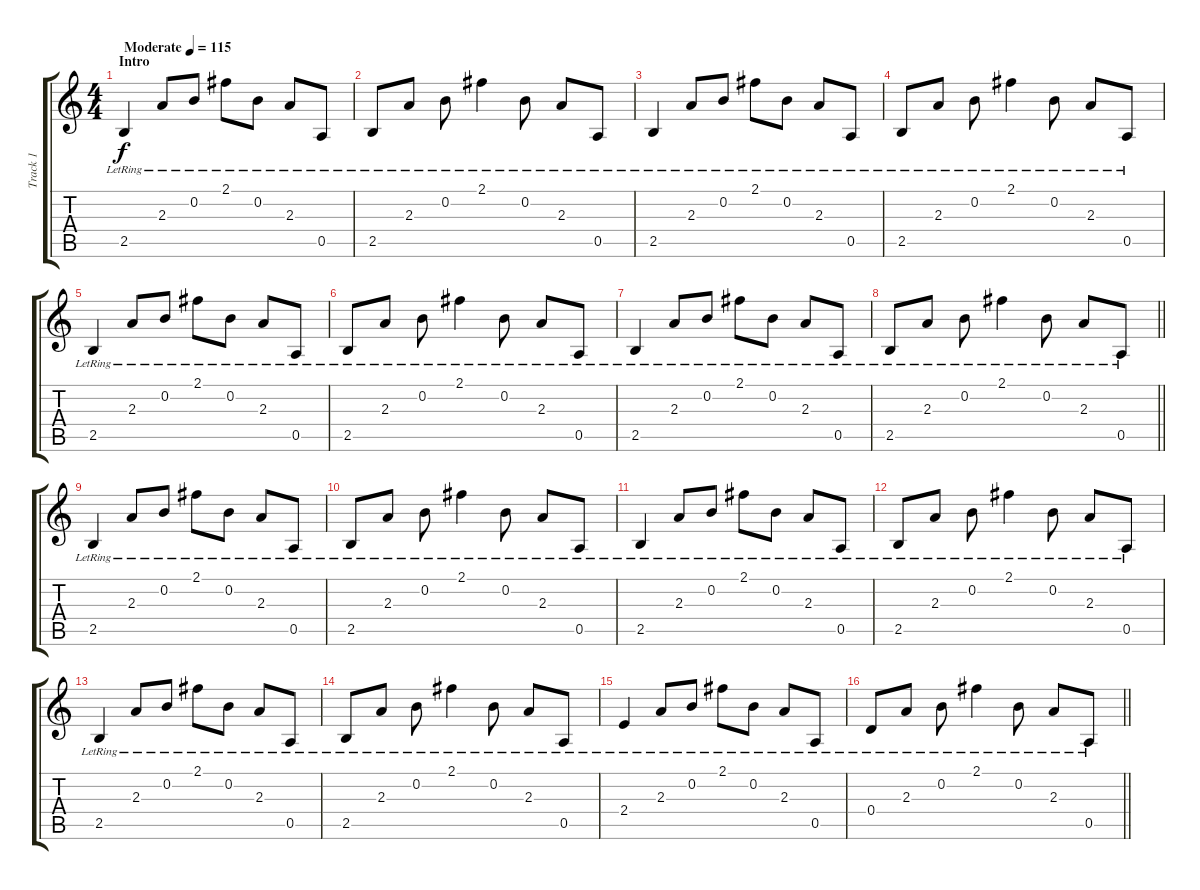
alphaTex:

\track ("Track 1" "Track 1") {instrument electricguitarclean}
\staff {score tabs}
\tuning (E4 B3 G3 D3 A2 E2) {hide}
\ts (4 4)
\section ("" "Intro")
\tempo (115 "Moderate")
\clef g2
\ks c
2.5{lr}.4{dy f instrument electricguitarclean} 2.3{lr}.8 0.2{lr}.8 2.1{lr}.8 0.2{lr}.8 2.3{lr}.8 0.5{lr}.8 |
2.5{lr}.8 2.3{lr}.8 0.2{lr}.8 2.1{lr}.4 0.2{lr}.8 2.3{lr}.8 0.5{lr}.8 |
2.5{lr}.4 2.3{lr}.8 0.2{lr}.8 2.1{lr}.8 0.2{lr}.8 2.3{lr}.8 0.5{lr}.8 |
2.5{lr}.8 2.3{lr}.8 0.2{lr}.8 2.1{lr}.4 0.2{lr}.8 2.3{lr}.8 0.5{lr}.8 |
2.5{lr}.4 2.3{lr}.8 0.2{lr}.8 2.1{lr}.8 0.2{lr}.8 2.3{lr}.8 0.5{lr}.8 |
2.5{lr}.8 2.3{lr}.8 0.2{lr}.8 2.1{lr}.4 0.2{lr}.8 2.3{lr}.8 0.5{lr}.8 |
2.5{lr}.4 2.3{lr}.8 0.2{lr}.8 2.1{lr}.8 0.2{lr}.8 2.3{lr}.8 0.5{lr}.8 |
\barLineRight lightlight
2.5{lr}.8 2.3{lr}.8 0.2{lr}.8 2.1{lr}.4 0.2{lr}.8 2.3{lr}.8 0.5{lr}.8 |
2.5{lr}.4 2.3{lr}.8 0.2{lr}.8 2.1{lr}.8 0.2{lr}.8 2.3{lr}.8 0.5{lr}.8 |
2.5{lr}.8 2.3{lr}.8 0.2{lr}.8 2.1{lr}.4 0.2{lr}.8 2.3{lr}.8 0.5{lr}.8 |
2.5{lr}.4 2.3{lr}.8 0.2{lr}.8 2.1{lr}.8 0.2{lr}.8 2.3{lr}.8 0.5{lr}.8 |
2.5{lr}.8 2.3{lr}.8 0.2{lr}.8 2.1{lr}.4 0.2{lr}.8 2.3{lr}.8 0.5{lr}.8 |
2.5{lr}.4 2.3{lr}.8 0.2{lr}.8 2.1{lr}.8 0.2{lr}.8 2.3{lr}.8 0.5{lr}.8 |
2.5{lr}.8 2.3{lr}.8 0.2{lr}.8 2.1{lr}.4 0.2{lr}.8 2.3{lr}.8 0.5{lr}.8 |
2.4{lr}.4 2.3{lr}.8 0.2{lr}.8 2.1{lr}.8 0.2{lr}.8 2.3{lr}.8 0.5{lr}.8 |
\barLineRight lightlight
0.4{lr}.8 2.3{lr}.8 0.2{lr}.8 2.1{lr}.4 0.2{lr}.8 2.3{lr}.8 0.5{lr}.8
